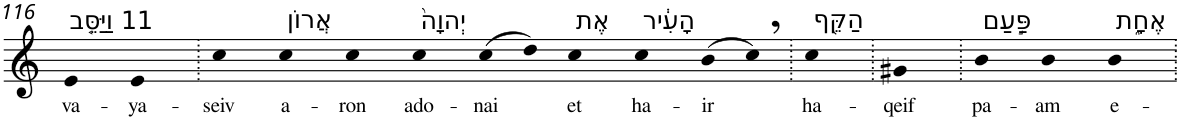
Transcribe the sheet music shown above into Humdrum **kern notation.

**kern	**text
*part1	*part1
*staff1	*staff1
*I"Piano	*
*I'Pno	*
!!LO:PB:g=z
*clefG2	*
*k[]	*
=116	=116
!LO:TX:a:t=11 וַיַּסֵּ֤ב	!
!	!LO:LY:b
4e	va-
!	!LO:LY:b
4e	-ya-
=117.	=117.
!	!LO:LY:b
4cc	-seiv
!LO:TX:a:t=אֲרוֹן	!
!	!LO:LY:b
4cc	a-
!	!LO:LY:b
4cc	-ron
!LO:TX:a:t=יְהוָה֙	!
!	!LO:LY:b
4cc	ado-
!	!LO:LY:b
(>8cc	-nai
8dd)	.
!LO:TX:a:t=אֶת	!
!	!LO:LY:b
4cc	et
!LO:TX:a:t=הָעִ֔יר	!
!	!LO:LY:b
4cc	ha-
!	!LO:LY:b
(>8b	-ir
8cc,)	.
=118.	=118.
!LO:TX:a:t=הַקֵּ֖ף	!
!	!LO:LY:b
4cc	ha-
=119.	=119.
!	!LO:LY:b
4g#X	-qeif
=120.	=120.
!LO:TX:a:t=פַּ֣עַם	!
!	!LO:LY:b
4b	pa-
!	!LO:LY:b
4b	-am
!LO:TX:a:t=אֶחָ֑ת	!
!	!LO:LY:b
4b	e-
=.	=.
*-	*-
